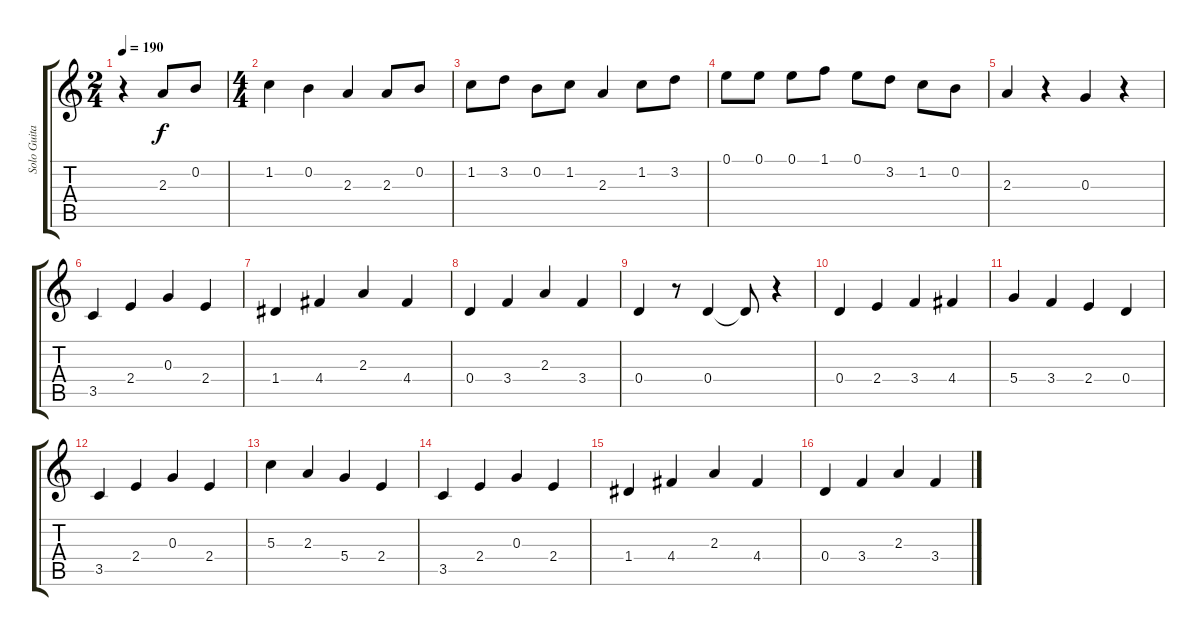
\track ("Solo Guitar" "Solo Guita") {instrument electricguitarjazz}
\staff {score tabs}
\tuning (E4 B3 G3 D3 A2 E2) {hide}
\ts (2 4)
\tempo 190
\clef g2
\ks c
r.4{dy f instrument electricguitarjazz} 2.3.8 0.2.8 |
\ts (4 4)
1.2.4 0.2.4 2.3.4 2.3.8 0.2.8 |
1.2.8 3.2.8 0.2.8 1.2.8 2.3.4 1.2.8 3.2.8 |
0.1.8 0.1.8 0.1.8 1.1.8 0.1.8 3.2.8 1.2.8 0.2.8 |
2.3.4 r.4 0.3.4 r.4 |
3.5.4 2.4.4 0.3.4 2.4.4 |
1.4.4 4.4.4 2.3.4 4.4.4 |
0.4.4 3.4.4 2.3.4 3.4.4 |
0.4.4 r.8 0.4.4 0.4{t}.8 r.4 |
0.4.4 2.4.4 3.4.4 4.4.4 |
5.4.4 3.4.4 2.4.4 0.4.4 |
3.5.4 2.4.4 0.3.4 2.4.4 |
5.3.4 2.3.4 5.4.4 2.4.4 |
3.5.4 2.4.4 0.3.4 2.4.4 |
1.4.4 4.4.4 2.3.4 4.4.4 |
0.4.4 3.4.4 2.3.4 3.4.4
